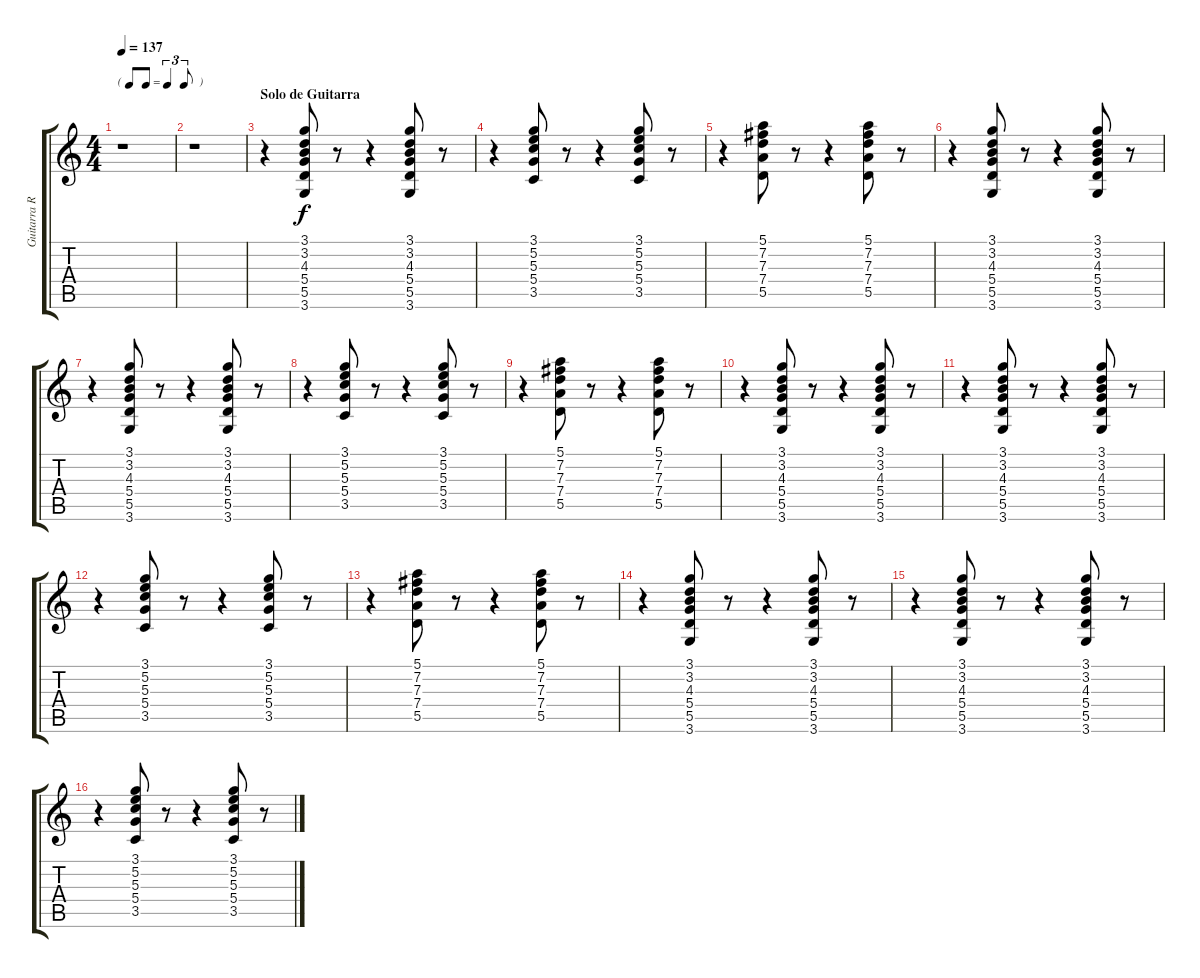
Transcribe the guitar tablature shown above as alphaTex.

\track ("Guitarra Ragge" "Guitarra R") {instrument electricguitarclean}
\staff {score tabs}
\tuning (E4 B3 G3 D3 A2 E2) {hide}
\ts (4 4)
\tf triplet8th
\tempo 137
\clef g2
\ks c
r.1{dy f} |
r.1 |
\section ("" "Solo de Guitarra")
r.4 (3.1 3.2 4.3 5.4 5.5 3.6).8 r.8 r.4 (3.1 3.2 4.3 5.4 5.5 3.6).8 r.8 |
r.4 (3.1 5.2 5.3 5.4 3.5).8 r.8 r.4 (3.1 5.2 5.3 5.4 3.5).8 r.8 |
r.4 (5.1 7.2 7.3 7.4 5.5).8 r.8 r.4 (5.1 7.2 7.3 7.4 5.5).8 r.8 |
r.4 (3.1 3.2 4.3 5.4 5.5 3.6).8 r.8 r.4 (3.1 3.2 4.3 5.4 5.5 3.6).8 r.8 |
r.4 (3.1 3.2 4.3 5.4 5.5 3.6).8 r.8 r.4 (3.1 3.2 4.3 5.4 5.5 3.6).8 r.8 |
r.4 (3.1 5.2 5.3 5.4 3.5).8 r.8 r.4 (3.1 5.2 5.3 5.4 3.5).8 r.8 |
r.4 (5.1 7.2 7.3 7.4 5.5).8 r.8 r.4 (5.1 7.2 7.3 7.4 5.5).8 r.8 |
r.4 (3.1 3.2 4.3 5.4 5.5 3.6).8 r.8 r.4 (3.1 3.2 4.3 5.4 5.5 3.6).8 r.8 |
r.4 (3.1 3.2 4.3 5.4 5.5 3.6).8 r.8 r.4 (3.1 3.2 4.3 5.4 5.5 3.6).8 r.8 |
r.4 (3.1 5.2 5.3 5.4 3.5).8 r.8 r.4 (3.1 5.2 5.3 5.4 3.5).8 r.8 |
r.4 (5.1 7.2 7.3 7.4 5.5).8 r.8 r.4 (5.1 7.2 7.3 7.4 5.5).8 r.8 |
r.4 (3.1 3.2 4.3 5.4 5.5 3.6).8 r.8 r.4 (3.1 3.2 4.3 5.4 5.5 3.6).8 r.8 |
r.4 (3.1 3.2 4.3 5.4 5.5 3.6).8 r.8 r.4 (3.1 3.2 4.3 5.4 5.5 3.6).8 r.8 |
r.4 (3.1 5.2 5.3 5.4 3.5).8 r.8 r.4 (3.1 5.2 5.3 5.4 3.5).8 r.8
